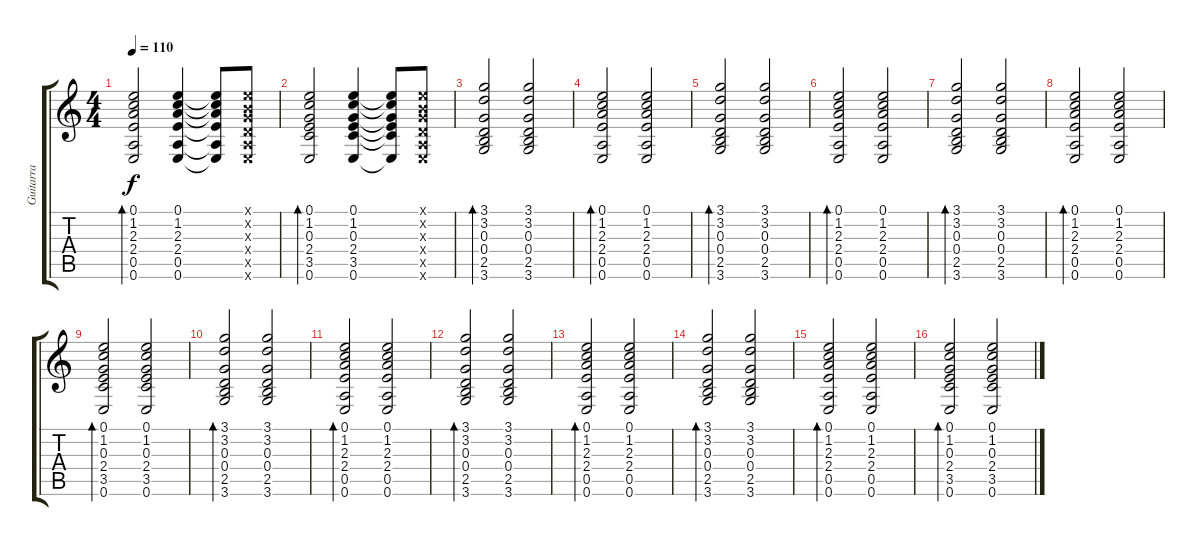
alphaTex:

\track ("Guitarra" "Guitarra") {instrument acousticguitarsteel}
\staff {score tabs}
\tuning (E4 B3 G3 D3 A2 E2) {hide}
\ts (4 4)
\tempo 110
\clef g2
\ks c
(0.1 1.2 2.3 2.4 0.5 0.6).2{bd 120 dy f} (0.1 1.2 2.3 2.4 0.5 0.6).4 (0.1{t} 1.2{t} 2.3{t} 2.4{t} 0.5{t} 0.6{t}).8 (0.1{x} 0.2{x} 0.3{x} 0.4{x} 0.5{x} 0.6{x}).8 |
(0.1 1.2 0.3 2.4 3.5 0.6).2{bd 120} (0.1 1.2 0.3 2.4 3.5 0.6).4 (0.1{t} 1.2{t} 0.3{t} 2.4{t} 3.5{t} 0.6{t}).8 (0.1{x} 0.2{x} 0.3{x} 0.4{x} 0.5{x} 0.6{x}).8 |
(3.1 3.2 0.3 0.4 2.5 3.6).2{bd 120} (3.1 3.2 0.3 0.4 2.5 3.6).2 |
(0.1 1.2 2.3 2.4 0.5 0.6).2{bd 120} (0.1 1.2 2.3 2.4 0.5 0.6).2 |
(3.1 3.2 0.3 0.4 2.5 3.6).2{bd 120} (3.1 3.2 0.3 0.4 2.5 3.6).2 |
(0.1 1.2 2.3 2.4 0.5 0.6).2{bd 120} (0.1 1.2 2.3 2.4 0.5 0.6).2 |
(3.1 3.2 0.3 0.4 2.5 3.6).2{bd 120} (3.1 3.2 0.3 0.4 2.5 3.6).2 |
(0.1 1.2 2.3 2.4 0.5 0.6).2{bd 120} (0.1 1.2 2.3 2.4 0.5 0.6).2 |
(0.1 1.2 0.3 2.4 3.5 0.6).2{bd 120} (0.1 1.2 0.3 2.4 3.5 0.6).2 |
(3.1 3.2 0.3 0.4 2.5 3.6).2{bd 120} (3.1 3.2 0.3 0.4 2.5 3.6).2 |
(0.1 1.2 2.3 2.4 0.5 0.6).2{bd 120} (0.1 1.2 2.3 2.4 0.5 0.6).2 |
(3.1 3.2 0.3 0.4 2.5 3.6).2{bd 120} (3.1 3.2 0.3 0.4 2.5 3.6).2 |
(0.1 1.2 2.3 2.4 0.5 0.6).2{bd 120} (0.1 1.2 2.3 2.4 0.5 0.6).2 |
(3.1 3.2 0.3 0.4 2.5 3.6).2{bd 120} (3.1 3.2 0.3 0.4 2.5 3.6).2 |
(0.1 1.2 2.3 2.4 0.5 0.6).2{bd 120} (0.1 1.2 2.3 2.4 0.5 0.6).2 |
(0.1 1.2 0.3 2.4 3.5 0.6).2{bd 120} (0.1 1.2 0.3 2.4 3.5 0.6).2
